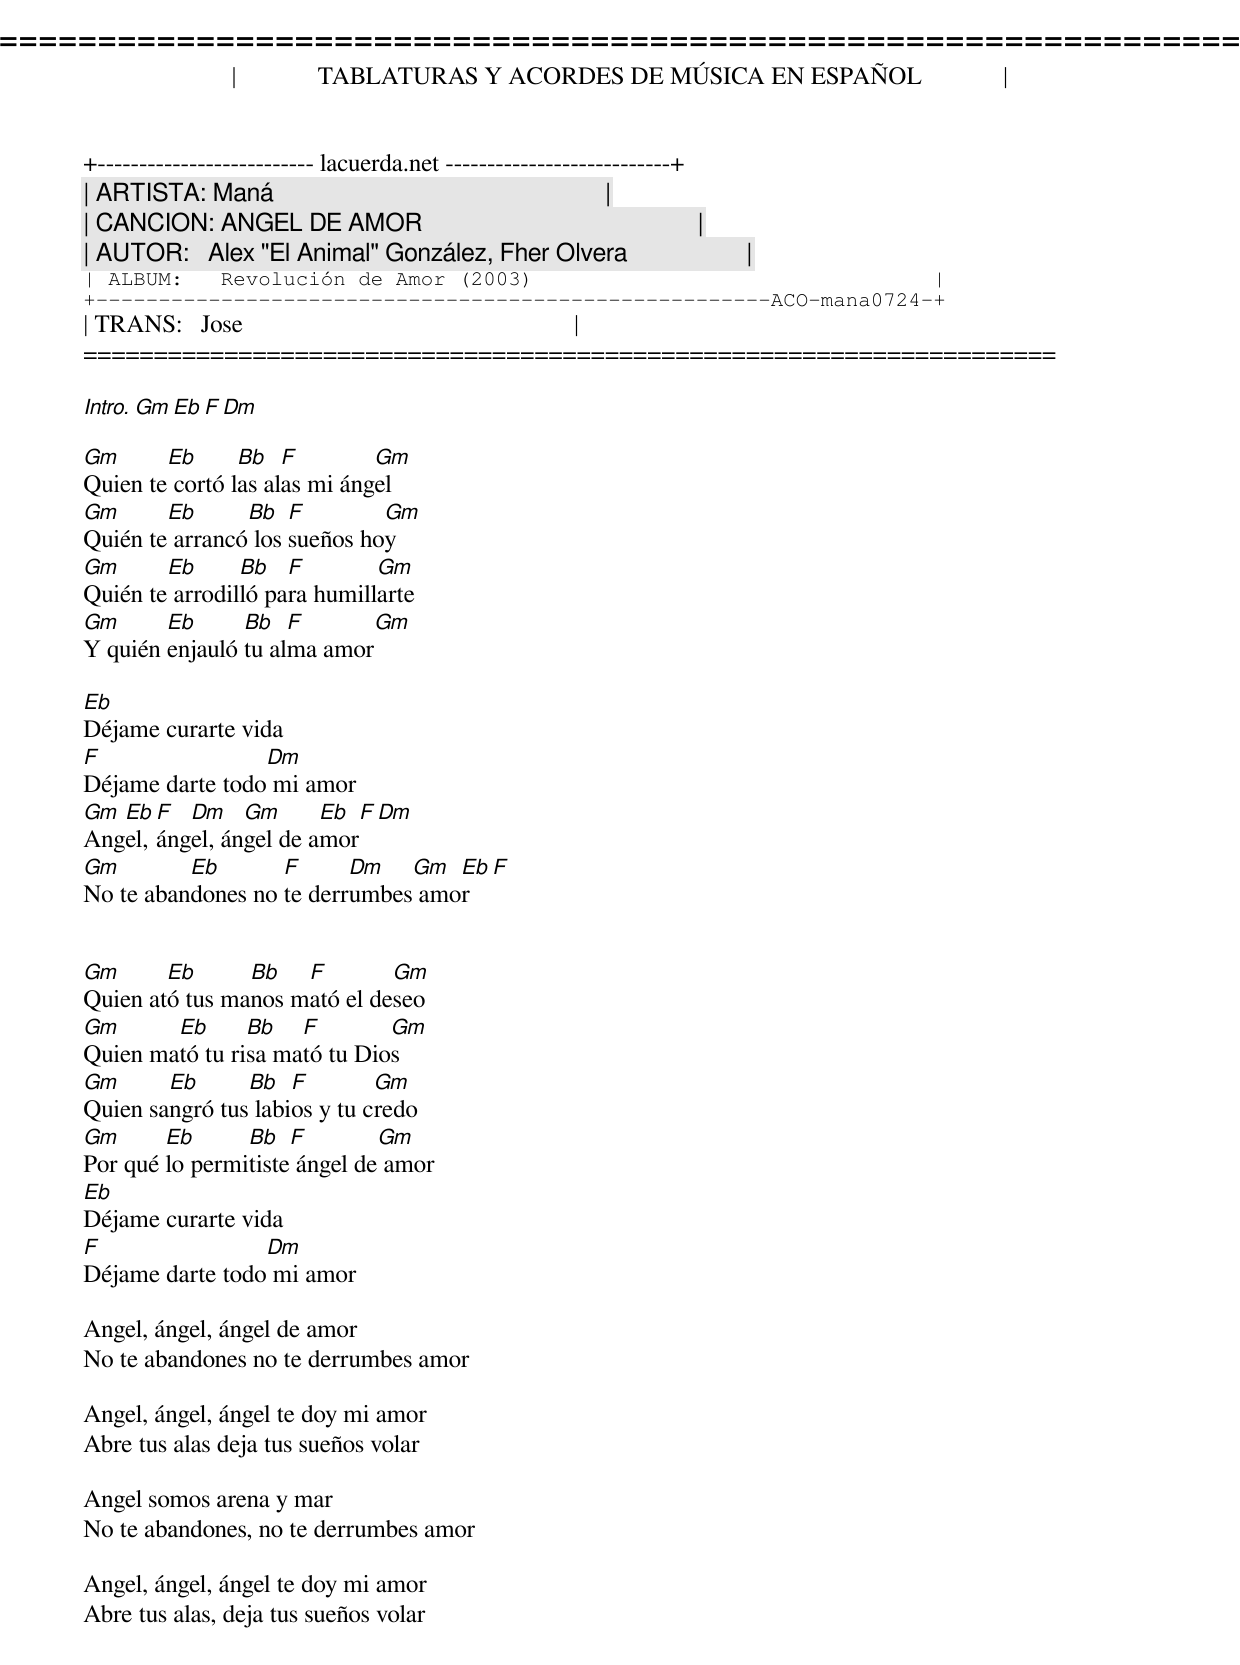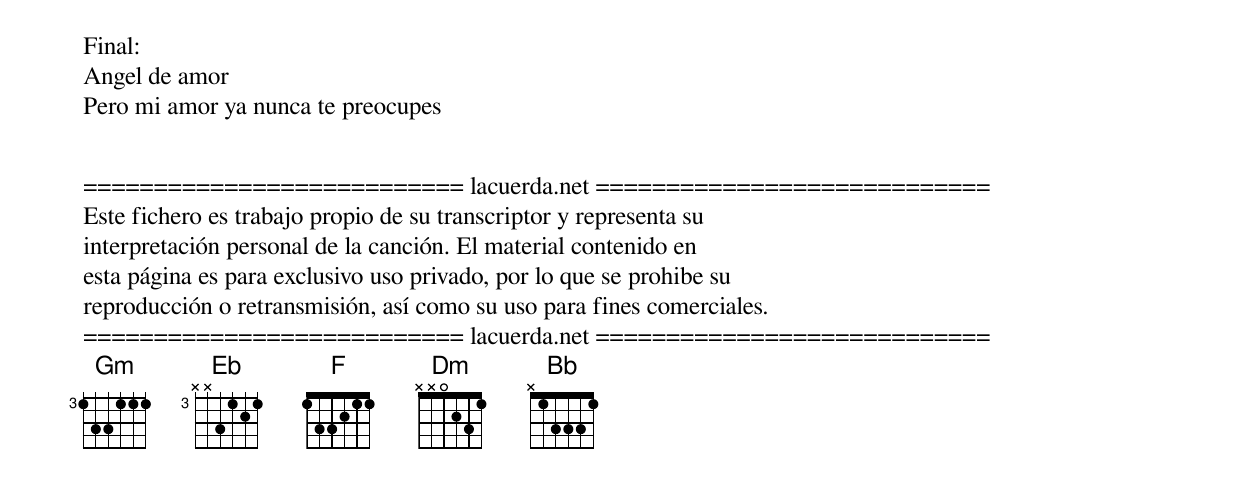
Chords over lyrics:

=====================================================================
|             TABLATURAS Y ACORDES DE MÚSICA EN ESPAÑOL             |
+-------------------------- lacuerda.net ---------------------------+
| ARTISTA: Maná                                                     |
| CANCION: ANGEL DE AMOR                                            |
| AUTOR:   Alex "El Animal" González, Fher Olvera                   |
| ALBUM:   Revolución de Amor (2003)                                |
+------------------------------------------------------ACO-mana0724-+
| TRANS:   Jose                                                     |
=====================================================================

Intro. Gm Eb F Dm

Gm      Eb      Bb   F        Gm
Quien te cortó las alas mi ángel
Gm      Eb      Bb   F        Gm
Quién te arrancó los sueños hoy
Gm      Eb      Bb   F        Gm
Quién te arrodilló para humillarte
Gm      Eb      Bb   F        Gm
Y quién enjauló tu alma amor

Eb
Déjame curarte vida
F                Dm
Déjame darte todo mi amor
Gm Eb  F  Dm    Gm      Eb F Dm
Angel, ángel, ángel de amor
Gm        Eb       F      Dm   Gm  Eb F
No te abandones no te derrumbes amor


Gm      Eb      Bb   F        Gm
Quien ató tus manos mató el deseo
Gm      Eb      Bb   F        Gm
Quien mató tu risa mató tu Dios
Gm      Eb      Bb   F        Gm
Quien sangró tus labios y tu credo
Gm      Eb      Bb   F        Gm
Por qué lo permitiste ángel de amor
Eb
Déjame curarte vida
F                Dm
Déjame darte todo mi amor

Angel, ángel, ángel de amor
No te abandones no te derrumbes amor

Angel, ángel, ángel te doy mi amor
Abre tus alas deja tus sueños volar

Angel somos arena y mar
No te abandones, no te derrumbes amor

Angel, ángel, ángel te doy mi amor
Abre tus alas, deja tus sueños volar

Final:
Angel de amor
Pero mi amor ya nunca te preocupes


=========================== lacuerda.net ============================
Este fichero es trabajo propio de su transcriptor y representa su
interpretación personal de la canción. El material contenido en
esta página es para exclusivo uso privado, por lo que se prohibe su
reproducción o retransmisión, así como su uso para fines comerciales.
=========================== lacuerda.net ============================
